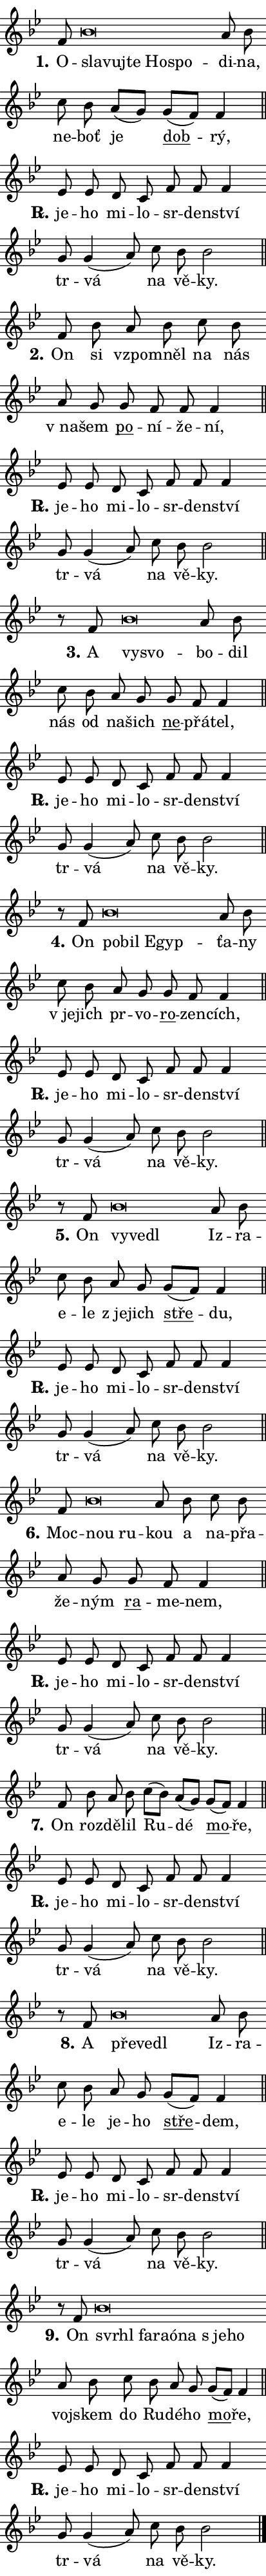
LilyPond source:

\version "2.22.1"
\header { tagline = "" }
\paper {
  indent = 0\cm
  top-margin = 0\cm
  right-margin = 0\cm
  bottom-margin = 0\cm
  left-margin = 0\cm
  paper-width = 7\cm
  page-breaking = #ly:one-page-breaking
  system-system-spacing.basic-distance = #11
  score-system-spacing.basic-distance = #11
  ragged-last = ##f
}


%% Author: Thomas Morley
%% https://lists.gnu.org/archive/html/lilypond-user/2020-05/msg00002.html
#(define (line-position grob)
"Returns position of @var[grob} in current system:
   @code{'start}, if at first time-step
   @code{'end}, if at last time-step
   @code{'middle} otherwise
"
  (let* ((col (ly:item-get-column grob))
         (ln (ly:grob-object col 'left-neighbor))
         (rn (ly:grob-object col 'right-neighbor))
         (col-to-check-left (if (ly:grob? ln) ln col))
         (col-to-check-right (if (ly:grob? rn) rn col))
         (break-dir-left
           (and
             (ly:grob-property col-to-check-left 'non-musical #f)
             (ly:item-break-dir col-to-check-left)))
         (break-dir-right
           (and
             (ly:grob-property col-to-check-right 'non-musical #f)
             (ly:item-break-dir col-to-check-right))))
        (cond ((eqv? 1 break-dir-left) 'start)
              ((eqv? -1 break-dir-right) 'end)
              (else 'middle))))

#(define (tranparent-at-line-position vctor)
  (lambda (grob)
  "Relying on @code{line-position} select the relevant enry from @var{vctor}.
Used to determine transparency,"
    (case (line-position grob)
      ((end) (not (vector-ref vctor 0)))
      ((middle) (not (vector-ref vctor 1)))
      ((start) (not (vector-ref vctor 2))))))

noteHeadBreakVisibility =
#(define-music-function (break-visibility)(vector?)
"Makes @code{NoteHead}s transparent relying on @var{break-visibility}"
#{
  \override NoteHead.transparent =
    #(tranparent-at-line-position break-visibility)
#})

#(define delete-ledgers-for-transparent-note-heads
  (lambda (grob)
    "Reads whether a @code{NoteHead} is transparent.
If so this @code{NoteHead} is removed from @code{'note-heads} from
@var{grob}, which is supposed to be @code{LedgerLineSpanner}.
As a result ledgers are not printed for this @code{NoteHead}"
    (let* ((nhds-array (ly:grob-object grob 'note-heads))
           (nhds-list
             (if (ly:grob-array? nhds-array)
                 (ly:grob-array->list nhds-array)
                 '()))
           ;; Relies on the transparent-property being done before
           ;; Staff.LedgerLineSpanner.after-line-breaking is executed.
           ;; This is fragile ...
           (to-keep
             (remove
               (lambda (nhd)
                 (ly:grob-property nhd 'transparent #f))
               nhds-list)))
      ;; TODO find a better method to iterate over grob-arrays, similiar
      ;; to filter/remove etc for lists
      ;; For now rebuilt from scratch
      (set! (ly:grob-object grob 'note-heads)  '())
      (for-each
        (lambda (nhd)
          (ly:pointer-group-interface::add-grob grob 'note-heads nhd))
        to-keep))))

hideNotes = {
  \noteHeadBreakVisibility #begin-of-line-visible
}
unHideNotes = {
  \noteHeadBreakVisibility #all-visible
}

% work-around for resetting accidentals
% https://lilypond.org/doc/v2.23/Documentation/notation/displaying-rhythms#unmetered-music
cadenzaMeasure = {
  \cadenzaOff
  \partial 1024 s1024
  \cadenzaOn
}

#(define-markup-command (accent layout props text) (markup?)
  "Underline accented syllable"
  (interpret-markup layout props
    #{\markup \override #'(offset . 4.3) \underline { #text }#}))

responsum = \markup \concat {
  "R" \hspace #-1.05 \path #0.1 #'((moveto 0 0.07) (lineto 0.9 0.8)) \hspace #0.05 "."
}

\layout {
    \context {
        \Staff
        \remove "Time_signature_engraver"
        \override LedgerLineSpanner.after-line-breaking = #delete-ledgers-for-transparent-note-heads
    }
    \context {
        \Voice {
            \override NoteHead.output-attributes = #'((class . "notehead"))
            \override Hairpin.height = #0.55
        }
    }
    \context {
        \Lyrics {
            \override StanzaNumber.output-attributes = #'((class . "stanzanumber"))
            \override LyricSpace.minimum-distance = #0.9
            \override LyricText.font-name = #"TeX Gyre Schola"
            \override LyricText.font-size = 1
            \override StanzaNumber.font-name = #"TeX Gyre Schola Bold"
            \override StanzaNumber.font-size = 1
        }
    }
}

% magnetic-lyrics.ily
%
%   written by
%     Jean Abou Samra <jean@abou-samra.fr>
%     Werner Lemberg <wl@gnu.org>
%
%   adapted by
%     Jiri Hon <jiri.hon@gmail.com>
%
% Version 2022-Apr-15

% https://www.mail-archive.com/lilypond-user@gnu.org/msg149350.html

#(define (Left_hyphen_pointer_engraver context)
   "Collect syllable-hyphen-syllable occurrences in lyrics and store
them in properties.  This engraver only looks to the left.  For
example, if the lyrics input is @code{foo -- bar}, it does the
following.

@itemize @bullet
@item
Set the @code{text} property of the @code{LyricHyphen} grob between
@q{foo} and @q{bar} to @code{foo}.

@item
Set the @code{left-hyphen} property of the @code{LyricText} grob with
text @q{foo} to the @code{LyricHyphen} grob between @q{foo} and
@q{bar}.
@end itemize

Use this auxiliary engraver in combination with the
@code{lyric-@/text::@/apply-@/magnetic-@/offset!} hook."
   (let ((hyphen #f)
         (text #f))
     (make-engraver
      (acknowledgers
       ((lyric-syllable-interface engraver grob source-engraver)
        (set! text grob)))
      (end-acknowledgers
       ((lyric-hyphen-interface engraver grob source-engraver)
        ;(when (not (grob::has-interface grob 'lyric-space-interface))
          (set! hyphen grob)));)
      ((stop-translation-timestep engraver)
       (when (and text hyphen)
         (ly:grob-set-object! text 'left-hyphen hyphen))
       (set! text #f)
       (set! hyphen #f)))))

#(define (lyric-text::apply-magnetic-offset! grob)
   "If the space between two syllables is less than the value in
property @code{LyricText@/.details@/.squash-threshold}, move the right
syllable to the left so that it gets concatenated with the left
syllable.

Use this function as a hook for
@code{LyricText@/.after-@/line-@/breaking} if the
@code{Left_@/hyphen_@/pointer_@/engraver} is active."
   (let ((hyphen (ly:grob-object grob 'left-hyphen #f)))
     (when hyphen
       (let ((left-text (ly:spanner-bound hyphen LEFT)))
         (when (grob::has-interface left-text 'lyric-syllable-interface)
           (let* ((common (ly:grob-common-refpoint grob left-text X))
                  (this-x-ext (ly:grob-extent grob common X))
                  (left-x-ext
                   (begin
                     ;; Trigger magnetism for left-text.
                     (ly:grob-property left-text 'after-line-breaking)
                     (ly:grob-extent left-text common X)))
                  ;; `delta` is the gap width between two syllables.
                  (delta (- (interval-start this-x-ext)
                            (interval-end left-x-ext)))
                  (details (ly:grob-property grob 'details))
                  (threshold (assoc-get 'squash-threshold details 0.2)))
             (when (< delta threshold)
               (let* (;; We have to manipulate the input text so that
                      ;; ligatures crossing syllable boundaries are not
                      ;; disabled.  For languages based on the Latin
                      ;; script this is essentially a beautification.
                      ;; However, for non-Western scripts it can be a
                      ;; necessity.
                      (lt (ly:grob-property left-text 'text))
                      (rt (ly:grob-property grob 'text))
                      (is-space (grob::has-interface hyphen 'lyric-space-interface))
                      (space (if is-space " " ""))
                      (space-markup (grob-interpret-markup grob " "))
                      (space-size (interval-length (ly:stencil-extent space-markup X)))
                      (extra-delta (if is-space space-size 0))
                      ;; Append new syllable.
                      (ltrt-space (if (and (string? lt) (string? rt))
                                (string-append lt space rt)
                                (make-concat-markup (list lt space rt))))
                      ;; Right-align `ltrt` to the right side.
                      (ltrt-space-markup (grob-interpret-markup
                               grob
                               (make-translate-markup
                                (cons (interval-length this-x-ext) 0)
                                (make-right-align-markup ltrt-space)))))
                 (begin
                   ;; Don't print `left-text`.
                   (ly:grob-set-property! left-text 'stencil #f)
                   ;; Set text and stencil (which holds all collected
                   ;; syllables so far) and shift it to the left.
                   (ly:grob-set-property! grob 'text ltrt-space)
                   (ly:grob-set-property! grob 'stencil ltrt-space-markup)
                   (ly:grob-translate-axis! grob (- (- delta extra-delta)) X))))))))))


#(define (lyric-hyphen::displace-bounds-first grob)
   ;; Make very sure this callback isn't triggered too early.
   (let ((left (ly:spanner-bound grob LEFT))
         (right (ly:spanner-bound grob RIGHT)))
     (ly:grob-property left 'after-line-breaking)
     (ly:grob-property right 'after-line-breaking)
     (ly:lyric-hyphen::print grob)))

squashThreshold = #0.4

\layout {
  \context {
    \Lyrics
    \consists #Left_hyphen_pointer_engraver
    \override LyricText.after-line-breaking =
      #lyric-text::apply-magnetic-offset!
    \override LyricHyphen.stencil = #lyric-hyphen::displace-bounds-first
    \override LyricText.details.squash-threshold = \squashThreshold
    \override LyricHyphen.minimum-distance = 0
    \override LyricHyphen.minimum-length = \squashThreshold
  }
}

squash = \override LyricText.details.squash-threshold = 9999
unSquash = \override LyricText.details.squash-threshold = \squashThreshold

left = \override LyricText.self-alignment-X = #LEFT
unLeft = \revert LyricText.self-alignment-X

starOffset = #(lambda (grob) 
                (let ((x_offset (ly:self-alignment-interface::aligned-on-x-parent grob)))
                  (if (= x_offset 0) 0 (+ x_offset 1.2))))

star = #(define-music-function (syllable)(string?)
"Append star separator at the end of a syllable"
#{
  \once \override LyricText.X-offset = #starOffset
  \lyricmode { \markup {
    #syllable
    \override #'((font-name . "TeX Gyre Schola Bold")) \hspace #0.2 \lower #0.65 \larger "*"
  } }
#})

starAccent = #(define-music-function (syllable)(string?)
"Append star separator at the end of a syllable and make accent"
#{
  \once \override LyricText.X-offset = #starOffset
  \lyricmode { \markup {
    \accent #syllable
    \override #'((font-name . "TeX Gyre Schola Bold")) \hspace #0.2 \lower #0.65 \larger "*"
  } }
#})

breath = #(define-music-function (syllable)(string?)
"Append breathing indicator at the end of a syllable"
#{
  \lyricmode { \markup { #syllable "+" } }
#})

optionalBreath = #(define-music-function (syllable)(string?)
"Append optional breathing indicator at the end of a syllable"
#{
  \lyricmode { \markup { #syllable "(+)" } }
#})


\score {
    <<
        \new Voice = "melody" { \cadenzaOn \key bes \major \relative { f'8 bes\breve*1/16 \hideNotes \breve*1/16 \bar "" \breve*1/16 \bar "" \breve*1/16 \breve*1/16 \bar "" \unHideNotes a8 bes \bar "" c bes \bar "" a[( g)] \bar "" g[( f)] f4 \cadenzaMeasure \bar "||" \break }
\relative { es'8 es d c \bar "" f f f4 \bar "" g8 g4( a8)] \bar "" c bes bes2 \cadenzaMeasure \bar "||" \break }
\relative { f'8 bes8 a8 bes \bar "" c bes \bar "" a g \bar "" g f f f4 \cadenzaMeasure \bar "||" \break }
\relative { es'8 es d c \bar "" f f f4 \bar "" g8 g4( a8)] \bar "" c bes bes2 \cadenzaMeasure \bar "||" \break }
\relative { r8 f' bes\breve*1/16 \hideNotes \breve*1/16 \bar "" \unHideNotes a8 bes \bar "" c bes \bar "" a g \bar "" g f f4 \cadenzaMeasure \bar "||" \break }
\relative { es'8 es d c \bar "" f f f4 \bar "" g8 g4( a8)] \bar "" c bes bes2 \cadenzaMeasure \bar "||" \break }
\relative { r8 f' bes\breve*1/16 \hideNotes \breve*1/16 \bar "" \breve*1/16 \breve*1/16 \bar "" \unHideNotes a8 bes \bar "" c bes \bar "" a g \bar "" g f f4 \cadenzaMeasure \bar "||" \break }
\relative { es'8 es d c \bar "" f f f4 \bar "" g8 g4( a8)] \bar "" c bes bes2 \cadenzaMeasure \bar "||" \break }
\relative { r8 f' bes\breve*1/16 \hideNotes \breve*1/16 \breve*1/16 \bar "" \unHideNotes a8 bes \bar "" c bes \bar "" a g \bar "" g[( f)] f4 \cadenzaMeasure \bar "||" \break }
\relative { es'8 es d c \bar "" f f f4 \bar "" g8 g4( a8)] \bar "" c bes bes2 \cadenzaMeasure \bar "||" \break }
\relative { f'8 bes\breve*1/16 \hideNotes \breve*1/16 \bar "" \unHideNotes a8 bes \bar "" c bes \bar "" a g \bar "" g f f4 \cadenzaMeasure \bar "||" \break }
\relative { es'8 es d c \bar "" f f f4 \bar "" g8 g4( a8)] \bar "" c bes bes2 \cadenzaMeasure \bar "||" \break }
\relative { f'8 bes a8 bes \bar "" c[( bes)] \bar "" a[( g)] \bar "" g[( f)] f4 \cadenzaMeasure \bar "||" \break }
\relative { es'8 es d c \bar "" f f f4 \bar "" g8 g4( a8)] \bar "" c bes bes2 \cadenzaMeasure \bar "||" \break }
\relative { r8 f'8 bes\breve*1/16 \hideNotes \breve*1/16 \breve*1/16 \bar "" \unHideNotes a8 bes \bar "" c bes \bar "" a g \bar "" g[( f)] f4 \cadenzaMeasure \bar "||" \break }
\relative { es'8 es d c \bar "" f f f4 \bar "" g8 g4( a8)] \bar "" c bes bes2 \cadenzaMeasure \bar "||" \break }
\relative { r8 f' bes\breve*1/16 \hideNotes \breve*1/16 \bar "" \breve*1/16 \bar "" \breve*1/16 \bar "" \breve*1/16 \bar "" \breve*1/16 \breve*1/16 \bar "" \unHideNotes a8 bes \bar "" c bes \bar "" a g \bar "" g[( f)] f4 \cadenzaMeasure \bar "||" \break }
\relative { es'8 es d c \bar "" f f f4 \bar "" g8 g4( a8)] \bar "" c bes bes2 \cadenzaMeasure \bar "||" \break } \bar "|." }
        \new Lyrics \lyricsto "melody" { \lyricmode { \set stanza = "1."
O -- \left sla -- \squash vuj -- te Ho -- spo -- \unLeft \unSquash di -- na, ne -- boť je \markup \accent dob -- rý,
\set stanza = \responsum
je -- ho mi -- lo -- sr -- den -- ství tr -- vá na vě -- ky.
\set stanza = "2."
On si vzpo -- mněl na nás "v na" -- šem \markup \accent po -- ní -- že -- ní,
\set stanza = \responsum
je -- ho mi -- lo -- sr -- den -- ství tr -- vá na vě -- ky.
\set stanza = "3."
A \left vy -- \squash svo -- \unLeft \unSquash bo -- dil nás od na -- šich \markup \accent ne -- přá -- tel,
\set stanza = \responsum
je -- ho mi -- lo -- sr -- den -- ství tr -- vá na vě -- ky.
\set stanza = "4."
On \left po -- \squash bil E -- gyp -- \unLeft \unSquash ťa -- ny "v je" -- jich pr -- vo -- \markup \accent ro -- zen -- cích,
\set stanza = \responsum
je -- ho mi -- lo -- sr -- den -- ství tr -- vá na vě -- ky.
\set stanza = "5."
On \left vy -- \squash ve -- dl \unLeft \unSquash Iz -- ra -- e -- le "z je" -- jich \markup \accent stře -- du,
\set stanza = \responsum
je -- ho mi -- lo -- sr -- den -- ství tr -- vá na vě -- ky.
\set stanza = "6."
Moc -- \left nou \squash ru -- \unLeft \unSquash kou a na -- přa -- že -- ným \markup \accent ra -- me -- nem,
\set stanza = \responsum
je -- ho mi -- lo -- sr -- den -- ství tr -- vá na vě -- ky.
\set stanza = "7."
On roz -- dě -- lil Ru -- dé \markup \accent mo -- ře,
\set stanza = \responsum
je -- ho mi -- lo -- sr -- den -- ství tr -- vá na vě -- ky.
\set stanza = "8."
A \left pře -- \squash ve -- dl \unLeft \unSquash Iz -- ra -- e -- le je -- ho \markup \accent stře -- dem,
\set stanza = \responsum
je -- ho mi -- lo -- sr -- den -- ství tr -- vá na vě -- ky.
\set stanza = "9."
On \left svr -- \squash hl fa -- raó -- na "s je" -- ho \unLeft \unSquash voj -- skem do Ru -- dé -- ho \markup \accent mo -- ře,
\set stanza = \responsum
je -- ho mi -- lo -- sr -- den -- ství tr -- vá na vě -- ky. } }
    >>
    \layout {}
}
